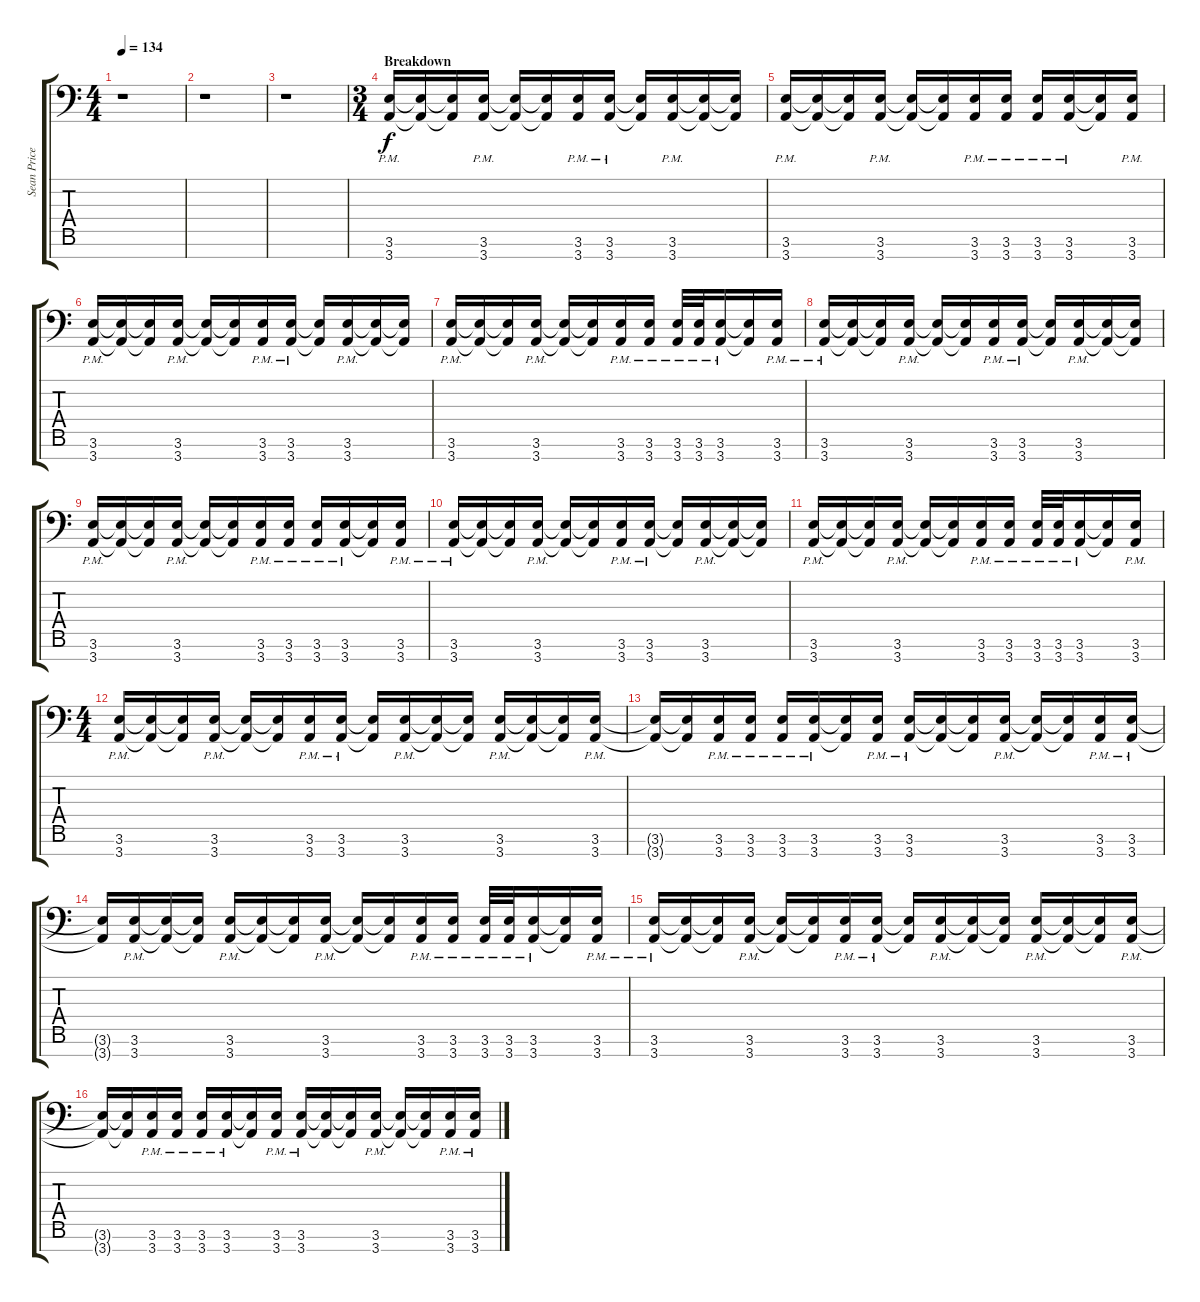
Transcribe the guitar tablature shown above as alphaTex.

\track ("Sean Price" "Sean Price") {instrument distortionguitar}
\staff {score tabs}
\tuning (Db4 Ab3 E3 B2 Gb2 Db2 Gb1) {hide}
\ts (4 4)
\tempo 134
\clef f4
\ks c
r.1{dy f} |
r.1 |
r.1 |
\ts (3 4)
\section ("" "Breakdown ")
(3.6{pm} 3.7{pm}).16 (3.6{t} 3.7{t}).16 (3.6{t} 3.7{t}).16 (3.6{pm} 3.7{pm}).16 (3.6{t} 3.7{t}).16 (3.6{t} 3.7{t}).16 (3.6{pm} 3.7{pm}).16 (3.6{pm} 3.7{pm}).16 (3.6{t} 3.7{t}).16 (3.6{pm} 3.7{pm}).16 (3.6{t} 3.7{t}).16 (3.6{t} 3.7{t}).16 |
(3.6{pm} 3.7{pm}).16 (3.6{t} 3.7{t}).16 (3.6{t} 3.7{t}).16 (3.6{pm} 3.7{pm}).16 (3.6{t} 3.7{t}).16 (3.6{t} 3.7{t}).16 (3.6{pm} 3.7{pm}).16 (3.6{pm} 3.7{pm}).16 (3.6{pm} 3.7{pm}).16 (3.6{pm} 3.7{pm}).16 (3.6{t} 3.7{t}).16 (3.6{pm} 3.7{pm}).16 |
(3.6{pm} 3.7{pm}).16 (3.6{t} 3.7{t}).16 (3.6{t} 3.7{t}).16 (3.6{pm} 3.7{pm}).16 (3.6{t} 3.7{t}).16 (3.6{t} 3.7{t}).16 (3.6{pm} 3.7{pm}).16 (3.6{pm} 3.7{pm}).16 (3.6{t} 3.7{t}).16 (3.6{pm} 3.7{pm}).16 (3.6{t} 3.7{t}).16 (3.6{t} 3.7{t}).16 |
(3.6{pm} 3.7{pm}).16 (3.6{t} 3.7{t}).16 (3.6{t} 3.7{t}).16 (3.6{pm} 3.7{pm}).16 (3.6{t} 3.7{t}).16 (3.6{t} 3.7{t}).16 (3.6{pm} 3.7{pm}).16 (3.6{pm} 3.7{pm}).16 (3.6{pm} 3.7{pm}).32 (3.6{pm} 3.7{pm}).32 (3.6{pm} 3.7{pm}).16 (3.6{t} 3.7{t}).16 (3.6{pm} 3.7{pm}).16 |
(3.6{pm} 3.7{pm}).16 (3.6{t} 3.7{t}).16 (3.6{t} 3.7{t}).16 (3.6{pm} 3.7{pm}).16 (3.6{t} 3.7{t}).16 (3.6{t} 3.7{t}).16 (3.6{pm} 3.7{pm}).16 (3.6{pm} 3.7{pm}).16 (3.6{t} 3.7{t}).16 (3.6{pm} 3.7{pm}).16 (3.6{t} 3.7{t}).16 (3.6{t} 3.7{t}).16 |
(3.6{pm} 3.7{pm}).16 (3.6{t} 3.7{t}).16 (3.6{t} 3.7{t}).16 (3.6{pm} 3.7{pm}).16 (3.6{t} 3.7{t}).16 (3.6{t} 3.7{t}).16 (3.6{pm} 3.7{pm}).16 (3.6{pm} 3.7{pm}).16 (3.6{pm} 3.7{pm}).16 (3.6{pm} 3.7{pm}).16 (3.6{t} 3.7{t}).16 (3.6{pm} 3.7{pm}).16 |
(3.6{pm} 3.7{pm}).16 (3.6{t} 3.7{t}).16 (3.6{t} 3.7{t}).16 (3.6{pm} 3.7{pm}).16 (3.6{t} 3.7{t}).16 (3.6{t} 3.7{t}).16 (3.6{pm} 3.7{pm}).16 (3.6{pm} 3.7{pm}).16 (3.6{t} 3.7{t}).16 (3.6{pm} 3.7{pm}).16 (3.6{t} 3.7{t}).16 (3.6{t} 3.7{t}).16 |
(3.6{pm} 3.7{pm}).16 (3.6{t} 3.7{t}).16 (3.6{t} 3.7{t}).16 (3.6{pm} 3.7{pm}).16 (3.6{t} 3.7{t}).16 (3.6{t} 3.7{t}).16 (3.6{pm} 3.7{pm}).16 (3.6{pm} 3.7{pm}).16 (3.6{pm} 3.7{pm}).32 (3.6{pm} 3.7{pm}).32 (3.6{pm} 3.7{pm}).16 (3.6{t} 3.7{t}).16 (3.6{pm} 3.7{pm}).16 |
\ts (4 4)
(3.6{pm} 3.7{pm}).16 (3.6{t} 3.7{t}).16 (3.6{t} 3.7{t}).16 (3.6{pm} 3.7{pm}).16 (3.6{t} 3.7{t}).16 (3.6{t} 3.7{t}).16 (3.6{pm} 3.7{pm}).16 (3.6{pm} 3.7{pm}).16 (3.6{t} 3.7{t}).16 (3.6{pm} 3.7{pm}).16 (3.6{t} 3.7{t}).16 (3.6{t} 3.7{t}).16 (3.6{pm} 3.7{pm}).16 (3.6{t} 3.7{t}).16 (3.6{t} 3.7{t}).16 (3.6{pm} 3.7{pm}).16 |
(3.6{t} 3.7{t}).16 (3.6{t} 3.7{t}).16 (3.6{pm} 3.7{pm}).16 (3.6{pm} 3.7{pm}).16 (3.6{pm} 3.7{pm}).16 (3.6{pm} 3.7{pm}).16 (3.6{t} 3.7{t}).16 (3.6{pm} 3.7{pm}).16 (3.6{pm} 3.7{pm}).16 (3.6{t} 3.7{t}).16 (3.6{t} 3.7{t}).16 (3.6{pm} 3.7{pm}).16 (3.6{t} 3.7{t}).16 (3.6{t} 3.7{t}).16 (3.6{pm} 3.7{pm}).16 (3.6{pm} 3.7{pm}).16 |
(3.6{t} 3.7{t}).16 (3.6{pm} 3.7{pm}).16 (3.6{t} 3.7{t}).16 (3.6{t} 3.7{t}).16 (3.6{pm} 3.7{pm}).16 (3.6{t} 3.7{t}).16 (3.6{t} 3.7{t}).16 (3.6{pm} 3.7{pm}).16 (3.6{t} 3.7{t}).16 (3.6{t} 3.7{t}).16 (3.6{pm} 3.7{pm}).16 (3.6{pm} 3.7{pm}).16 (3.6{pm} 3.7{pm}).32 (3.6{pm} 3.7{pm}).32 (3.6{pm} 3.7{pm}).16 (3.6{t} 3.7{t}).16 (3.6{pm} 3.7{pm}).16 |
(3.6{pm} 3.7{pm}).16 (3.6{t} 3.7{t}).16 (3.6{t} 3.7{t}).16 (3.6{pm} 3.7{pm}).16 (3.6{t} 3.7{t}).16 (3.6{t} 3.7{t}).16 (3.6{pm} 3.7{pm}).16 (3.6{pm} 3.7{pm}).16 (3.6{t} 3.7{t}).16 (3.6{pm} 3.7{pm}).16 (3.6{t} 3.7{t}).16 (3.6{t} 3.7{t}).16 (3.6{pm} 3.7{pm}).16 (3.6{t} 3.7{t}).16 (3.6{t} 3.7{t}).16 (3.6{pm} 3.7{pm}).16 |
(3.6{t} 3.7{t}).16 (3.6{t} 3.7{t}).16 (3.6{pm} 3.7{pm}).16 (3.6{pm} 3.7{pm}).16 (3.6{pm} 3.7{pm}).16 (3.6{pm} 3.7{pm}).16 (3.6{t} 3.7{t}).16 (3.6{pm} 3.7{pm}).16 (3.6{pm} 3.7{pm}).16 (3.6{t} 3.7{t}).16 (3.6{t} 3.7{t}).16 (3.6{pm} 3.7{pm}).16 (3.6{t} 3.7{t}).16 (3.6{t} 3.7{t}).16 (3.6{pm} 3.7{pm}).16 (3.6{pm} 3.7{pm}).16
